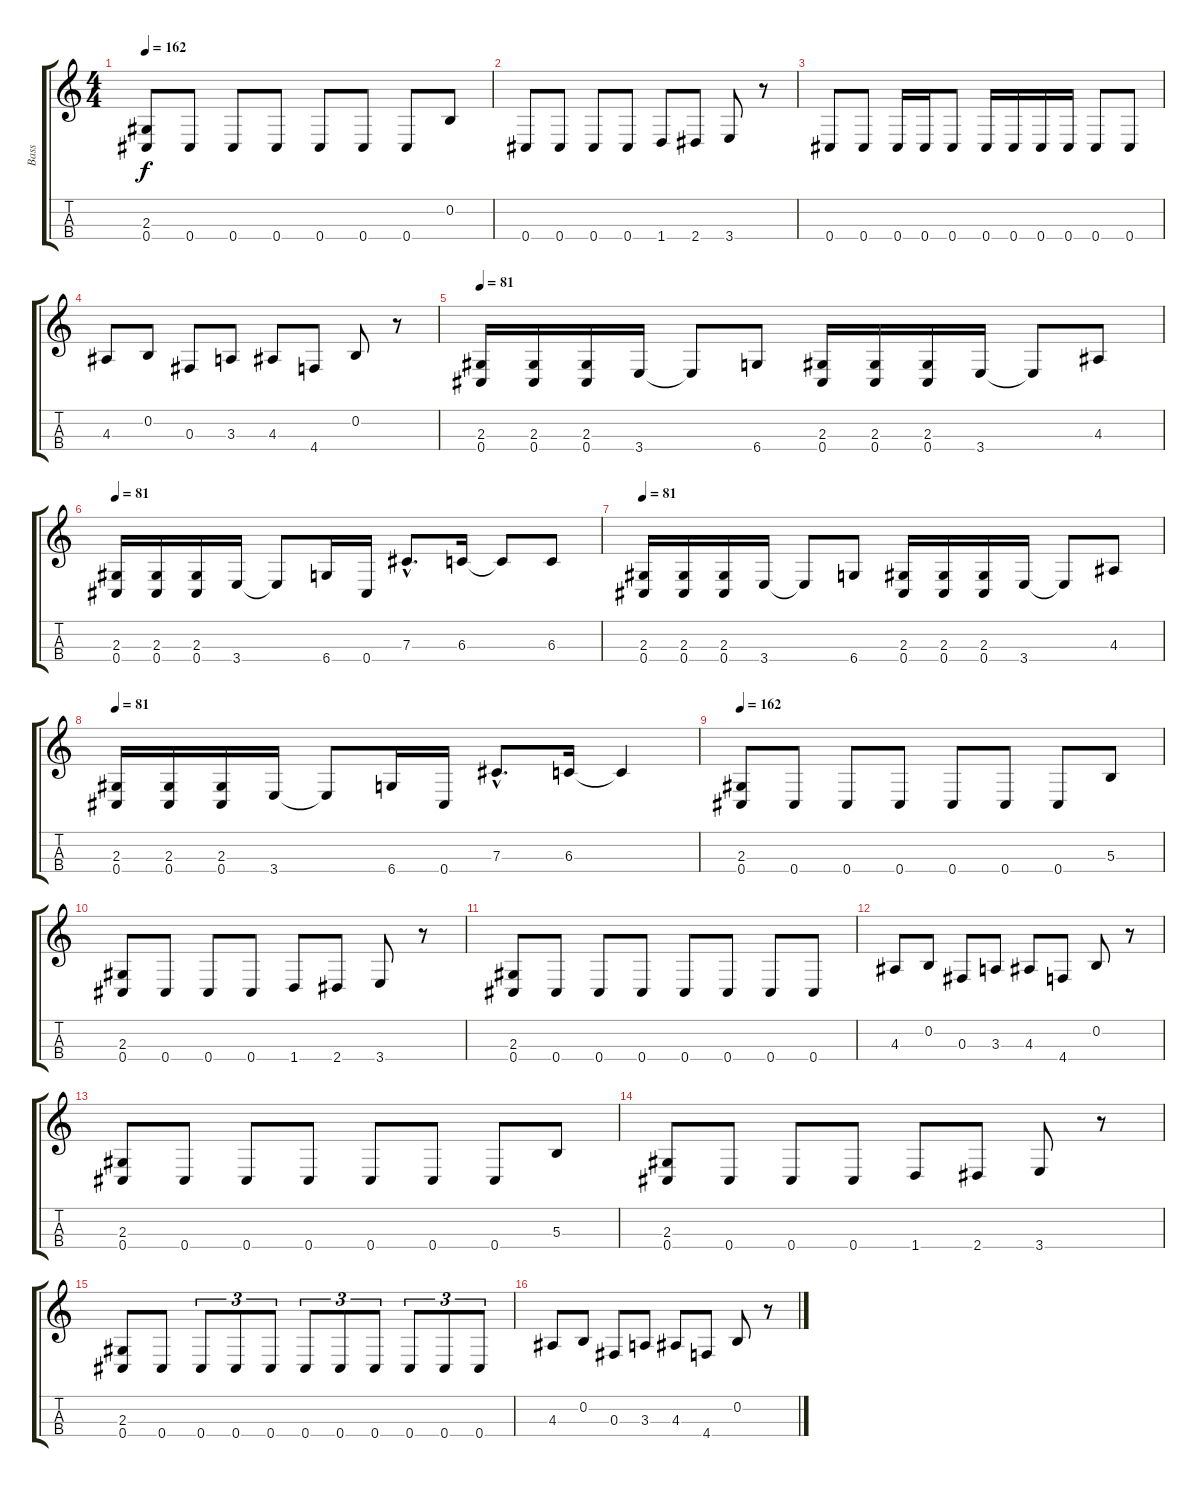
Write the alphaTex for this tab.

\track ("Bass" "Bass") {instrument electricbassfinger}
\staff {score tabs}
\tuning (A3 B2 Gb2 Db2) {hide}
\ts (4 4)
\tempo 162
\clef g2
\ks c
(2.3 0.4).8{dy f} 0.4.8 0.4.8 0.4.8 0.4.8 0.4.8 0.4.8 0.2.8 |
0.4.8 0.4.8 0.4.8 0.4.8 1.4.8 2.4.8 3.4.8 r.8 |
0.4.8 0.4.8 0.4.16 0.4.16 0.4.8 0.4.16 0.4.16 0.4.16 0.4.16 0.4.8 0.4.8 |
4.3.8 0.2.8 0.3.8 3.3.8 4.3.8 4.4.8 0.2.8 r.8 |
\tempo 81
(2.3 0.4).16 (2.3 0.4).16 (2.3 0.4).16 3.4.16 3.4{t}.8 6.4.8 (2.3 0.4).16 (2.3 0.4).16 (2.3 0.4).16 3.4.16 3.4{t}.8 4.3.8 |
\tempo 81
(2.3 0.4).16 (2.3 0.4).16 (2.3 0.4).16 3.4.16 3.4{t}.8 6.4.16 0.4.16 7.3{hac}.8{d} 6.3.16 6.3{t}.8 6.3.8 |
\tempo 81
(2.3 0.4).16 (2.3 0.4).16 (2.3 0.4).16 3.4.16 3.4{t}.8 6.4.8 (2.3 0.4).16 (2.3 0.4).16 (2.3 0.4).16 3.4.16 3.4{t}.8 4.3.8 |
\tempo 81
(2.3 0.4).16 (2.3 0.4).16 (2.3 0.4).16 3.4.16 3.4{t}.8 6.4.16 0.4.16 7.3{hac}.8{d} 6.3.16 6.3{t}.4 |
\tempo 162
(2.3 0.4).8 0.4.8 0.4.8 0.4.8 0.4.8 0.4.8 0.4.8 5.3.8 |
(2.3 0.4).8 0.4.8 0.4.8 0.4.8 1.4.8 2.4.8 3.4.8 r.8 |
(2.3 0.4).8 0.4.8 0.4.8 0.4.8 0.4.8 0.4.8 0.4.8 0.4.8 |
4.3.8 0.2.8 0.3.8 3.3.8 4.3.8 4.4.8 0.2.8 r.8 |
(2.3 0.4).8 0.4.8 0.4.8 0.4.8 0.4.8 0.4.8 0.4.8 5.3.8 |
(2.3 0.4).8 0.4.8 0.4.8 0.4.8 1.4.8 2.4.8 3.4.8 r.8 |
(2.3 0.4).8 0.4.8 0.4.8{tu (3 2)} 0.4.8{tu (3 2)} 0.4.8{tu (3 2)} 0.4.8{tu (3 2)} 0.4.8{tu (3 2)} 0.4.8{tu (3 2)} 0.4.8{tu (3 2)} 0.4.8{tu (3 2)} 0.4.8{tu (3 2)} |
4.3.8 0.2.8 0.3.8 3.3.8 4.3.8 4.4.8 0.2.8 r.8
